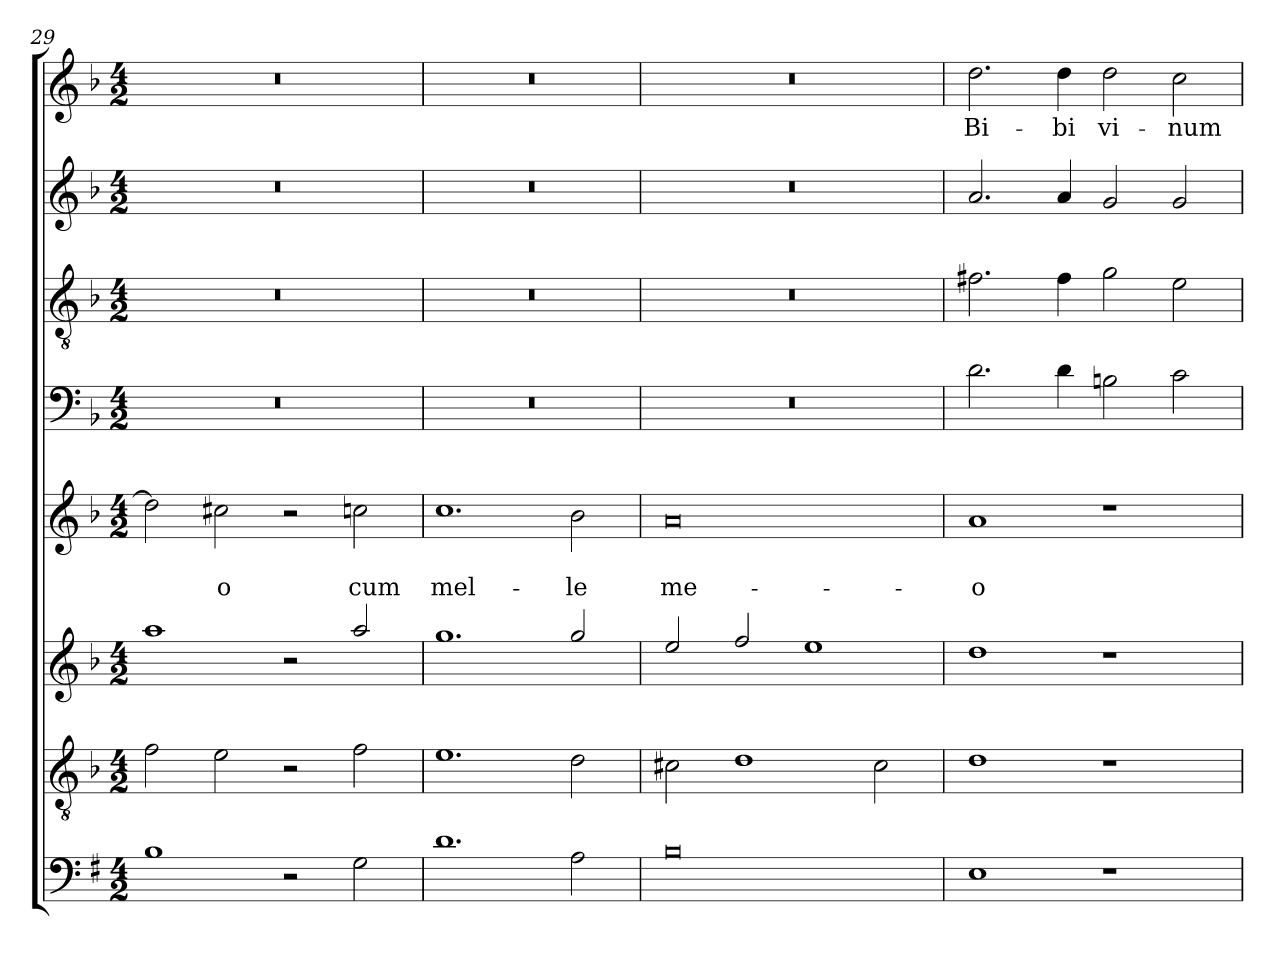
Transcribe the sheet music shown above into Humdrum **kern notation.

**kern	**kern	**kern	**kern	**text	**text	**kern	**kern	**kern	**kern	**text
*part8	*part7	*part6	*part5	*part5	*part5	*part4	*part3	*part2	*part1	*part1
*staff8	*staff7	*staff6	*staff5	*staff5	*staff5	*staff4	*staff3	*staff2	*staff1	*staff1
*clefF4	*clefGv2	*clefG2	*clefG2	*	*	*clefF4	*clefGv2	*clefG2	*clefG2	*
*ITrd1c2	*	*ITrd8c14	*	*	*	*	*	*	*	*
*k[b-]	*k[b-]	*k[b-]	*k[b-]	*	*	*k[b-]	*k[b-]	*k[b-]	*k[b-]	*
*d:	*d:	*d:	*d:	*	*	*d:	*d:	*d:	*d:	*
*M4/2	*M4/2	*M4/2	*M4/2	*	*	*M4/2	*M4/2	*M4/2	*M4/2	*
=29	=29	=29	=29	=29	=29	=29	=29	=29	=29	=29
1A	2f\	1a	2dd\]	.	.	0r	0r	0r	0r	.
!	!	!	!	!	!LO:LY:b	!	!	!	!	!
.	2e\	.	2cc#X\	.	-o	.	.	.	.	.
2r	2r	2r	2r	.	.	.	.	.	.	.
!	!	!	!	!	!LO:LY:b	!	!	!	!	!
2F\	2f\	2a/	2ccn\	.	cum	.	.	.	.	.
=30	=30	=30	=30	=30	=30	=30	=30	=30	=30	=30
!	!	!	!	!	!LO:LY:b	!	!	!	!	!
1.c	1.e	1.g	1.cc	.	mel-	0r	0r	0r	0r	.
!	!	!	!	!	!LO:LY:b	!	!	!	!	!
2G\	2d\	2g/	2b-\	.	-le	.	.	.	.	.
=31	=31	=31	=31	=31	=31	=31	=31	=31	=31	=31
!	!	!	!	!	!LO:LY:b	!	!	!	!	!
0A	2c#X\	2e/	0a	.	me-	0r	0r	0r	0r	.
.	1d	2f/	.	.	.	.	.	.	.	.
.	.	1e	.	.	.	.	.	.	.	.
.	2c#\	.	.	.	.	.	.	.	.	.
=32	=32	=32	=32	=32	=32	=32	=32	=32	=32	=32
!	!	!	!	!	!LO:LY:b	!	!	!	!	!LO:LY:b
1D	1d	1d	1a	.	-o	2.d\	2.f#X\	2.a/	2.dd\	Bi-
!	!	!	!	!	!	!	!	!	!	!LO:LY:b
.	.	.	.	.	.	4d\	4f#\	4a/	4dd\	-bi
!	!	!	!	!	!	!	!	!	!	!LO:LY:b
1r	1r	1r	1r	.	.	2Bn\	2g\	2g/	2dd\	vi-
!	!	!	!	!	!	!	!	!	!	!LO:LY:b
.	.	.	.	.	.	2c\	2e\	2g/	2cc\	-num
=	=	=	=	=	=	=	=	=	=	=
*-	*-	*-	*-	*-	*-	*-	*-	*-	*-	*-
